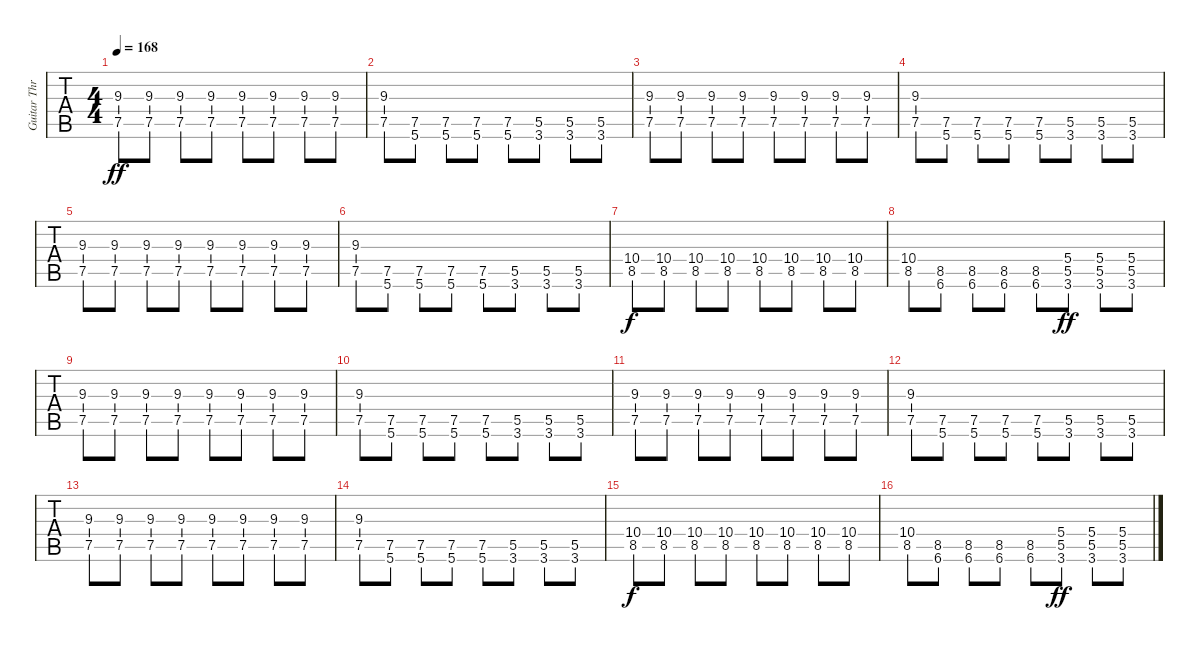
\track ("Guitar Three" "Guitar Thr") {instrument distortionguitar}
\staff {tabs}
\tuning (E4 B3 G3 D3 A2 E2) {hide}
\ts (4 4)
\tempo 168
\clef g2
\ks c
(9.3 7.5).8{dy ff balance 8} (9.3 7.5).8 (9.3 7.5).8 (9.3 7.5).8 (9.3 7.5).8 (9.3 7.5).8 (9.3 7.5).8 (9.3 7.5).8 |
(9.3 7.5).8 (7.5 5.6).8 (7.5 5.6).8 (7.5 5.6).8 (7.5 5.6).8 (5.5 3.6).8 (5.5 3.6).8 (5.5 3.6).8 |
(9.3 7.5).8 (9.3 7.5).8 (9.3 7.5).8 (9.3 7.5).8 (9.3 7.5).8 (9.3 7.5).8 (9.3 7.5).8 (9.3 7.5).8 |
(9.3 7.5).8 (7.5 5.6).8 (7.5 5.6).8 (7.5 5.6).8 (7.5 5.6).8 (5.5 3.6).8 (5.5 3.6).8 (5.5 3.6).8 |
(9.3 7.5).8 (9.3 7.5).8 (9.3 7.5).8 (9.3 7.5).8 (9.3 7.5).8 (9.3 7.5).8 (9.3 7.5).8 (9.3 7.5).8 |
(9.3 7.5).8 (7.5 5.6).8 (7.5 5.6).8 (7.5 5.6).8 (7.5 5.6).8 (5.5 3.6).8 (5.5 3.6).8 (5.5 3.6).8 |
(10.4 8.5).8{dy f} (10.4 8.5).8 (10.4 8.5).8 (10.4 8.5).8 (10.4 8.5).8 (10.4 8.5).8 (10.4 8.5).8 (10.4 8.5).8 |
(10.4 8.5).8 (8.5 6.6).8 (8.5 6.6).8 (8.5 6.6).8 (8.5 6.6).8 (5.4 5.5 3.6).8{dy ff} (5.4 5.5 3.6).8 (5.4 5.5 3.6).8 |
(9.3 7.5).8 (9.3 7.5).8 (9.3 7.5).8 (9.3 7.5).8 (9.3 7.5).8 (9.3 7.5).8 (9.3 7.5).8 (9.3 7.5).8 |
(9.3 7.5).8 (7.5 5.6).8 (7.5 5.6).8 (7.5 5.6).8 (7.5 5.6).8 (5.5 3.6).8 (5.5 3.6).8 (5.5 3.6).8 |
(9.3 7.5).8 (9.3 7.5).8 (9.3 7.5).8 (9.3 7.5).8 (9.3 7.5).8 (9.3 7.5).8 (9.3 7.5).8 (9.3 7.5).8 |
(9.3 7.5).8 (7.5 5.6).8 (7.5 5.6).8 (7.5 5.6).8 (7.5 5.6).8 (5.5 3.6).8 (5.5 3.6).8 (5.5 3.6).8 |
(9.3 7.5).8 (9.3 7.5).8 (9.3 7.5).8 (9.3 7.5).8 (9.3 7.5).8 (9.3 7.5).8 (9.3 7.5).8 (9.3 7.5).8 |
(9.3 7.5).8 (7.5 5.6).8 (7.5 5.6).8 (7.5 5.6).8 (7.5 5.6).8 (5.5 3.6).8 (5.5 3.6).8 (5.5 3.6).8 |
(10.4 8.5).8{dy f} (10.4 8.5).8 (10.4 8.5).8 (10.4 8.5).8 (10.4 8.5).8 (10.4 8.5).8 (10.4 8.5).8 (10.4 8.5).8 |
(10.4 8.5).8 (8.5 6.6).8 (8.5 6.6).8 (8.5 6.6).8 (8.5 6.6).8 (5.4 5.5 3.6).8{dy ff} (5.4 5.5 3.6).8 (5.4 5.5 3.6).8
